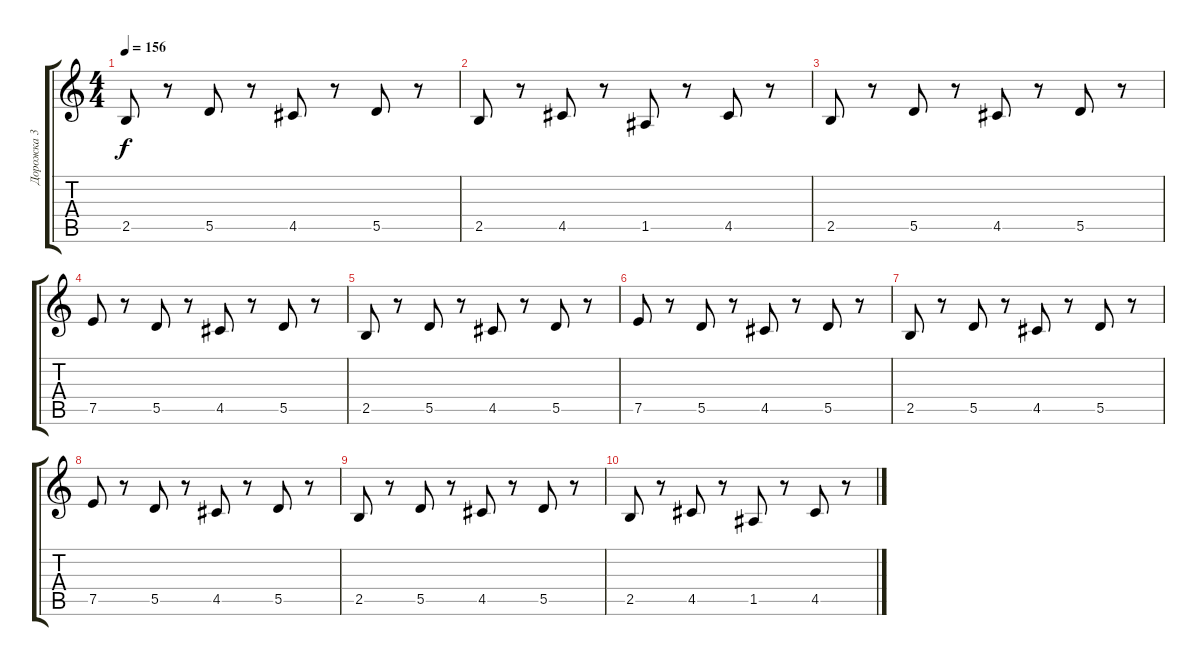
\track ("Дорожка 3" "Дорожка 3") {instrument distortionguitar}
\staff {score tabs}
\tuning (E4 B3 G3 D3 A2 E2) {hide}
\ts (4 4)
\tempo 156
\clef g2
\ks c
2.5.8{dy f} r.8 5.5.8 r.8 4.5.8 r.8 5.5.8 r.8 |
2.5.8 r.8 4.5.8 r.8 1.5.8 r.8 4.5.8 r.8 |
2.5.8 r.8 5.5.8 r.8 4.5.8 r.8 5.5.8 r.8 |
7.5.8 r.8 5.5.8 r.8 4.5.8 r.8 5.5.8 r.8 |
2.5.8 r.8 5.5.8 r.8 4.5.8 r.8 5.5.8 r.8 |
7.5.8 r.8 5.5.8 r.8 4.5.8 r.8 5.5.8 r.8 |
2.5.8 r.8 5.5.8 r.8 4.5.8 r.8 5.5.8 r.8 |
7.5.8 r.8 5.5.8 r.8 4.5.8 r.8 5.5.8 r.8 |
2.5.8 r.8 5.5.8 r.8 4.5.8 r.8 5.5.8 r.8 |
2.5.8 r.8 4.5.8 r.8 1.5.8 r.8 4.5.8 r.8
